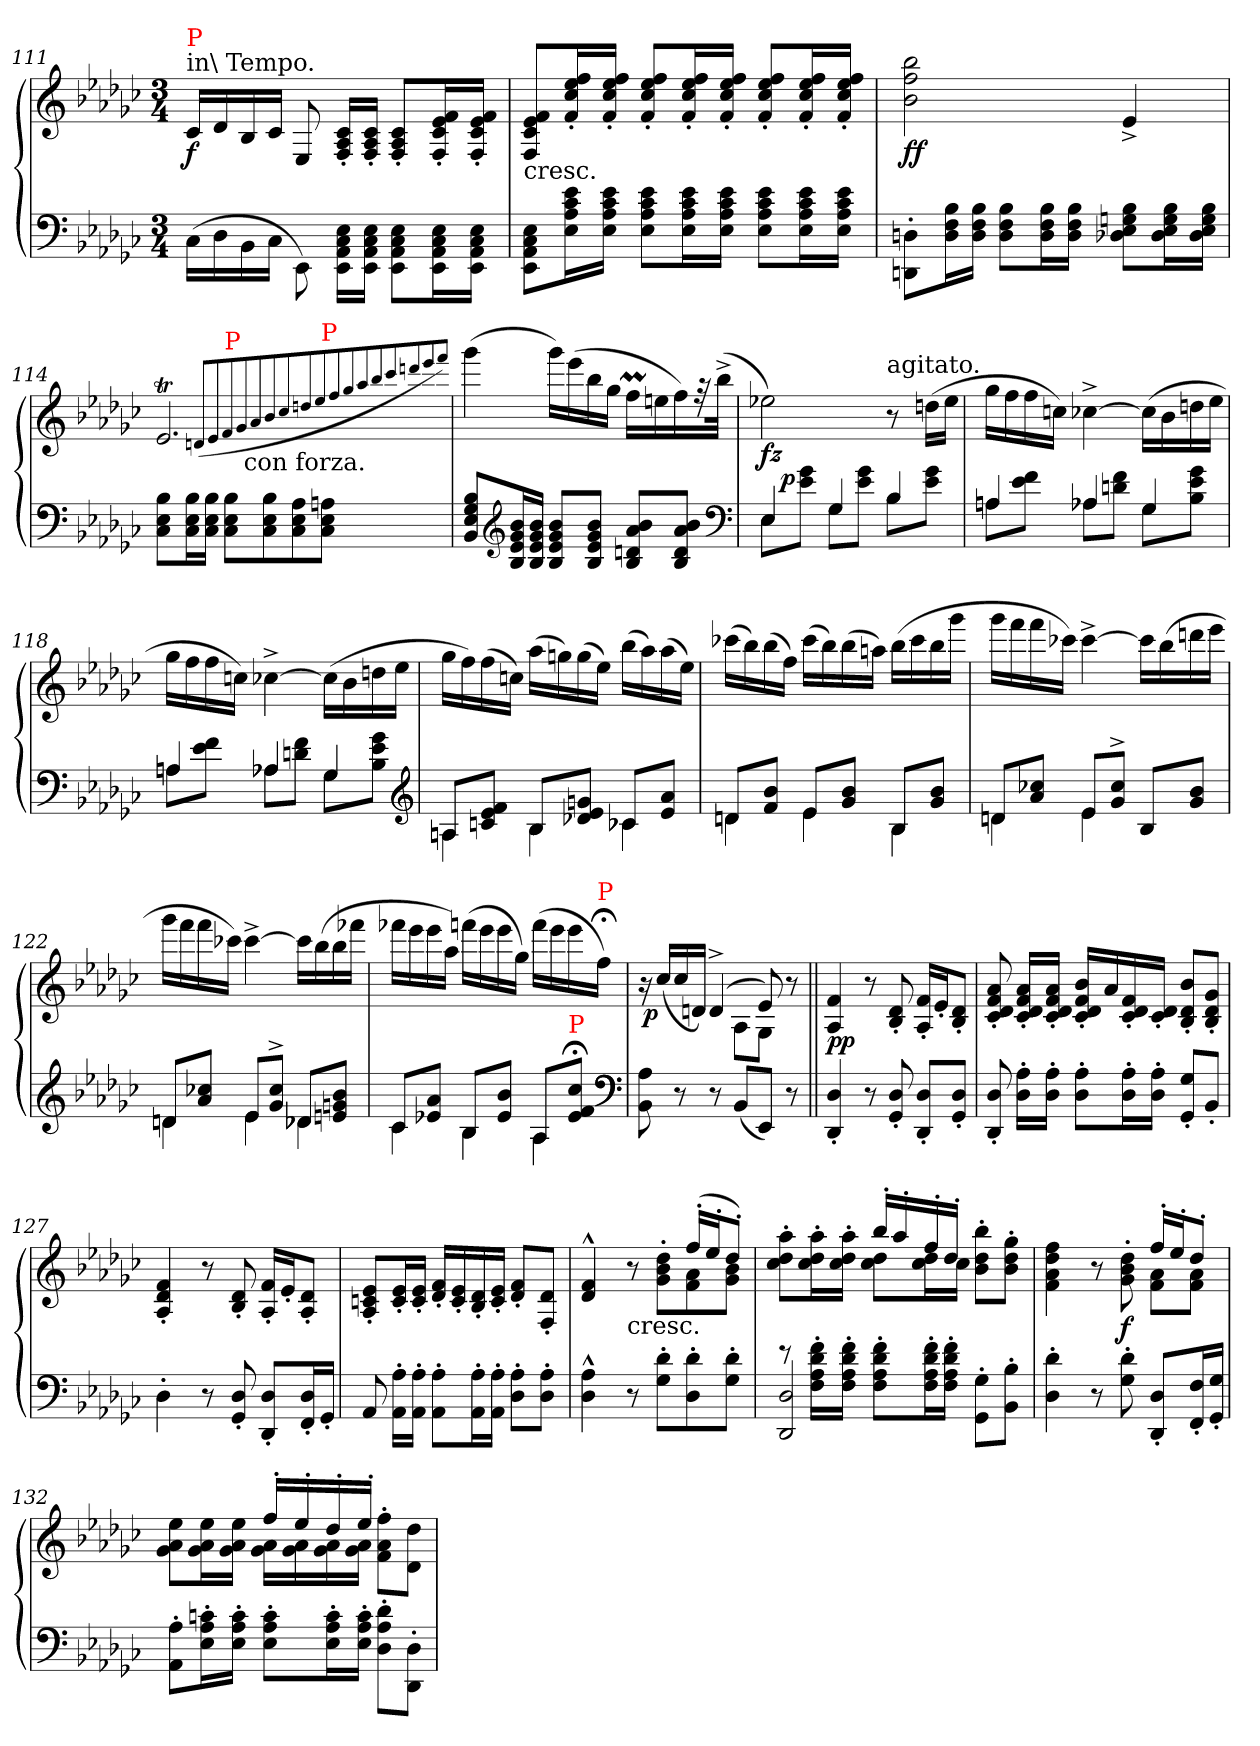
**kern	**kern	**dynam
*part1	*part1	*part1
*staff2	*staff1	*staff1/2
*clefF4	*clefG2	*
*k[b-e-a-d-g-c-]	*k[b-e-a-d-g-c-]	*
*M3/4	*M3/4	*
=111	=111	=111
!	!LO:TX:a:t=in\ Tempo.	!
!	!LO:TX:a:color=red:t=P	!
!	!	!LO:DY:b
(<16C-\LL	16c-/LL	f
16D-\	16d-/	.
16BB-\	16B-/	.
16C-\JJ	16c-/JJ	.
8EE-\)	8E-/	.
16E-\ 16C-\ 16AA-\ 16EE-\LL	16c-'>/ 16A-'>/ 16F'>/LL	.
16E-\ 16C-\ 16AA-\ 16EE-\JJ	16c-'>/ 16A-'>/ 16F'>/JJ	.
8E-\ 8C-\ 8AA-\ 8EE-\L	8c-'>/ 8A-'>/ 8F'>/L	.
16E-\ 16C-\ 16AA-\ 16EE-\L	16f'>/ 16e-'>/ 16c-'>/ 16F'>/L	.
16E-\ 16C-\ 16AA-\ 16EE-\JJ	16f'>/ 16e-'>/ 16c-'>/ 16F'>/JJ	.
=112	=112	=112
!	!LO:TX:b:t=cresc.	!
8E-\ 8C-\ 8AA-\ 8EE-\L	8f/ 8e-/ 8c-/ 8F/L	.
16e- 16c- 16A- 16E-L	16ff'/ 16ee-'/ 16cc-'/ 16f'/L	.
16e- 16c- 16A- 16E-JJ	16ff'/ 16ee-'/ 16cc-'/ 16f'/JJ	.
8e- 8c- 8A- 8E-L	8ff'/ 8ee-'/ 8cc-'/ 8f'/L	.
16e- 16c- 16A- 16E-L	16ff'/ 16ee-'/ 16cc-'/ 16f'/L	.
16e- 16c- 16A- 16E-JJ	16ff'/ 16ee-'/ 16cc-'/ 16f'/JJ	.
8e- 8c- 8A- 8E-L	8ff'/ 8ee-'/ 8cc-'/ 8f'/L	.
16e- 16c- 16A- 16E-L	16ff'/ 16ee-'/ 16cc-'/ 16f'/L	.
16e- 16c- 16A- 16E-JJ	16ff'/ 16ee-'/ 16cc-'/ 16f'/JJ	.
=113	=113	=113
!	!	!LO:DY:b
8Dn'\ 8DDn'\L	2bb- 2ff 2b-	ff
16B- 16F 16DL	.	.
16B- 16F 16DJJ	.	.
8B- 8F 8DL	.	.
16B- 16F 16DL	.	.
16B- 16F 16DJJ	.	.
8B- 8Gn 8E- 8D-XL	4e-^>	.
16B- 16G 16E- 16D-L	.	.
16B- 16G 16E- 16D-JJ	.	.
=114	=114	=114
*	*^	*
*	*	*^	*
*	*	*	*^	*
8B- 8E- 8C-L	2.e-T	4ryy	4ryy	2ryy	.
16B- 16E- 16C-L	.	.	.	.	.
16B- 16E- 16C-JJ	.	.	.	.	.
!	!	!LO:TX:a:color=red:t=P	!	!	!
8B- 8E- 8C-L	.	2...ryy	16ryy	.	.
!	!	!	!LO:TX:b:t=con forza.	!	!
.	.	.	2..ryy	.	.
8B- 8E- 8C-	.	.	.	.	.
8A- 8E- 8C-	.	.	.	8ryy	.
!	!	!	!	!LO:TX:a:color=red:t=P	!
8An 8E- 8C-J	.	.	.	2ryy	.
4..ryy	4ryy	.	.	.	.
.	16ryy	.	.	.	.
.	8ryy	.	.	.	.
.	.	.	.	16ryy	.
.	(<8qqdn/L	.	.	.	.
.	8qqe-/	.	.	.	.
.	8qqf/	.	.	.	.
.	8qqg-/	.	.	.	.
.	8qqa-/	.	.	.	.
.	8qqb-/	.	.	.	.
.	8qqcc-/	.	.	.	.
.	8qqddn/	.	.	.	.
.	8qqee-/	.	.	.	.
.	8qqff/	.	.	.	.
.	8qqgg-/	.	.	.	.
.	8qqaa-/	.	.	.	.
.	8qqbb-/	.	.	.	.
.	8qqccc-/	.	.	.	.
.	8qqdddn/	.	.	.	.
.	8qqeee-/	.	.	.	.
.	8qqfff/J)	.	.	.	.
=115	=115	=115	=115	=115	=115
!	!	!	!	!	!LO:DY:b=2:rj
!	!	!	!	!	!LO:DY:n=1:b
*	*v	*v	*v	*v	*
8B- 8G- 8E- 8BB-L	(>4ggg-	fz fff
*clefG2	*	*
16b- 16g- 16e- 16B-L	.	.
16b- 16g- 16e- 16B-JJ	.	.
8b- 8g- 8e- 8B-L	16ggg-LL)	.
.	(>16eee-	.
8b- 8g- 8e- 8B-J	16bb-	.
.	16gg-JJ	.
8b- 8a- 8dn 8B-L	16ffm\LL	.
.	16een\	.
8b- 8a- 8d 8B-J	16ff\)	.
.	32rff	.
.	(>32bb-^<\JJk	.
*clefF4	*	*
=116	=116	=116
*^	*	*
!	!	!	!LO:DY:b
*	*	*^	*
4E-/	8E-L	2ee-X)	16ryy	fz
!	!	!	!	!LO:DY:b
.	.	.	2ryy	p
.	8g- 8e-J	.	.	.
!LO:N:vis=4	!	!	!	!
8G-/	8G-L	.	.	.
8ryy	8g- 8e-J	.	.	.
!	!	!LO:TX:a:t=agitato.	!	!
4B-/	8B-L	8r	.	.
.	.	.	8.ryy	.
.	8g- 8e-J	(>16ddn\LL	.	.
.	.	16ee-\JJ	.	.
*	*	*v	*v	*
=117	=117	=117	=117
8AnL	4An/	16gg-LL	.
.	.	16ff	.
8f\ 8e-\J	.	16ff	.
.	.	16ccnJJ)	.
8A-XL	4A-X/	[4cc-X^\	.
8f\ 8dn\J	.	.	.
8G-L	4G-/	(>16cc-LL]	.
.	.	16b-	.
8B-\ 8g-\ 8e-\J	.	16ddn	.
.	.	16ee-JJ	.
=118	=118	=118	=118
8AnL	4An/	16gg-LL	.
.	.	16ff	.
8f\ 8e-\J	.	16ff	.
.	.	16ccnJJ)	.
8A-XL	4A-X/	[4cc-X^\	.
8f\ 8dn\J	.	.	.
8G-L	4G-/	(>16cc-LL]	.
.	.	16b-	.
8g-\ 8e-\ 8B-\J	.	16ddn	.
.	.	16ee-JJ	.
*clefG2	*	*	*
=119	=119	=119	=119
8AnL	4An	16gg-LL	.
.	.	16ff)	.
8f 8e- 8cnJ	.	(>16ff	.
.	.	16ccnJJ)	.
8B-L	4B-	(>16aa-LL	.
.	.	16ggn)	.
8gn 8e- 8d-XJ	.	(>16gg	.
.	.	16ee-JJ)	.
8c-XL	4c-X	(>16bb-LL	.
.	.	16aa-)	.
8a- 8e-J	.	(>16aa-	.
.	.	16ee-JJ)	.
=120	=120	=120	=120
8dnL	4dn	(>16ccc-XLL	.
.	.	16bb-)	.
8b- 8fJ	.	(>16bb-	.
.	.	16ffJJ)	.
8e-L	4e-	(>16ccc-LL	.
.	.	16bb-)	.
8b- 8g-J	.	(>16bb-	.
.	.	16aanJJ)	.
8B-L	4B-	(>16bb-LL	.
.	.	16ccc-	.
8b- 8g-J	.	16bb-	.
.	.	16ggg-JJ	.
=121	=121	=121	=121
8dnL	4dn\	16ggg-LL	.
.	.	16fff	.
8cc-X 8a-J	.	16fff	.
.	.	16ccc-XJJ)	.
8e-L	4e-\	[4ccc-^<\	.
8cc-^> 8g-^>J	.	.	.
8B-L	4ryy	16ccc-LL]	.
.	.	(>16bb-	.
8b- 8g-J	.	16dddn	.
.	.	16eee-JJ	.
=122	=122	=122	=122
8dnL	4dn\	16ggg-LL	.
.	.	16fff	.
8cc-X 8a-J	.	16fff	.
.	.	16ccc-XJJ)	.
8e-L	4e-\	[4ccc-^<	.
8cc-^> 8g-^>J	.	.	.
8d-XL	4d-X\	16ccc-LL]	.
.	.	(>16bb-	.
8b- 8gn 8enJ	.	16bb-	.
.	.	16fff-XJJ	.
=123	=123	=123	=123
8c-L	4c-	16fff-XLL	.
.	.	16eee-	.
8a- 8e-XJ	.	16eee-	.
.	.	16aa-JJ)	.
8B-L	4B-	(>16fffnLL	.
.	.	16eee-	.
8b- 8e-J	.	16eee-	.
.	.	16gg-JJ)	.
8A-L	4A-	(>16fffLL	.
.	.	16eee-	.
!LO:TX:a:color=red:t=P	!	!	!
8cc-; 8f; 8e-;J	.	16eee-	.
!	!	!LO:TX:a:color=red:t=P	!
.	.	16ff;<JJ)	.
*v	*v	*	*
*clefF4	*	*
=124	=124	=124
*	*^	*
8A- 8BB-	16r	4.ryy	.
!	!	!	!LO:DY:b:rj
.	(16cc-LL	.	p
8r	16cc-	.	.
.	16dnJJ)	.	.
8r	(>4d^<	.	.
(<8BB-L	.	8A-L	.
8EE-J)	8e-)	8G-J	.
8r	8r	8ryy	.
=125||	=125||	=125||	=125||
!	!	!	!LO:DY:b
*	*v	*v	*
4D-' 4DD-'	4f 4A-	pp
8r	8r	.
8D-' 8GG-'	8d-' 8B-'	.
8D-' 8DD-'L	16f' 16A-'LL	.
.	16e-'J	.
8D-' 8GG-'J	8d-' 8B-'J	.
=126	=126	=126
8D-' 8DD-'	8a-' 8f' 8d-' 8c-'	.
16A-' 16D-'LL	16a-' 16f' 16d-' 16c-'LL	.
16A-' 16D-'JJ	16a-' 16f' 16d-' 16c-'JJ	.
8A-' 8D-'L	16b-' 16f' 16d-' 16c-'LL	.
.	16a-	.
16A-' 16D-'L	16f' 16d-' 16c-'	.
16A-' 16D-'JJ	16d-' 16c-'JJ	.
8G-' 8GG-'L	8b-' 8d-' 8B-'L	.
8BB-'J	8g-' 8d-' 8B-'J	.
=127	=127	=127
4D-'	4f' 4d-' 4A-'	.
8r	8r	.
8D-' 8GG-'	8d-' 8B-'	.
8D-' 8DD-'L	16f' 16A-'LL	.
.	16e-'J	.
16D-' 16FF'L	8d-' 8A-'J	.
16GG-'JJ	.	.
=128	=128	=128
8AA-	8e-' 8cn' 8A-'L	.
16A-' 16AA-'LL	16e-' 16c'L	.
16A-' 16AA-'JJ	16e-' 16c'JJ	.
8A-' 8AA-'L	16f' 16d-'LL	.
.	16e-' 16c'	.
16A-' 16AA-'L	16d-' 16B-'	.
16A-' 16AA-'JJ	16e-' 16c'JJ	.
8A-' 8D-'L	8f' 8d-'L	.
8A-' 8D-'J	8d-' 8F'J	.
=129	=129	=129
*	*^	*
4A-^^> 4D-^^>	2ryy	4f^^>/ 4d-^^>/	.
!	!	!LO:TX:b:t=cresc.	!
8r	.	8r	.
8d-' 8G-'L	.	8dd-' 8b-' 8g-'L	.
8d-' 8D-'	(>16ff'>LL	8a- 8f	.
.	16ee-'>J	.	.
8d-' 8G-'J	8dd-'>J)	8b- 8g-J	.
=130	=130	=130	=130
*^	*	*	*
8re	2D-/ 2DD-/	4ryy	8aa-' 8dd-' 8cc-'L	.
16f'>\ 16d-'>\ 16A-'>\ 16F'>\LL	.	.	16aa-' 16dd-' 16cc-'L	.
16f'> 16d-'> 16A-'> 16F'>JJ	.	.	16aa-' 16dd-' 16cc-'JJ	.
8f'>\ 8d-'>\ 8A-'>\ 8F'>\L	.	16bb-'LL	8dd- 8cc-L	.
.	.	16aa-'>	.	.
16f'> 16d-'> 16A-'> 16F'>L	.	16ff'	16dd- 16cc-L	.
16f'> 16d-'> 16A-'> 16F'>JJ	.	16dd-'JJ	16cc-JJ	.
4ryy	8G-'>\ 8GG-'>\L	4ryy	8bb-' 8dd-' 8b-'L	.
.	8B-'> 8BB-'>J	.	8gg-' 8dd-' 8b-'J	.
*v	*v	*	*	*
=131	=131	=131	=131
4d-' 4D-'	2ryy	4ff 4dd- 4a- 4f	.
8r	.	8r	.
!	!	!	!LO:DY:b
8d-' 8G-'	.	8dd-' 8b-' 8g-'	f
8D-' 8DD-'L	16ff'LL	8a- 8fL	.
.	16ee-'J	.	.
16F' 16FF'L	8dd-'J	8a- 8fJ	.
16G-' 16GG-'JJ	.	.	.
=132	=132	=132	=132
8A-' 8AA-'L	4ryy	8ee- 8a- 8g-L	.
16cn' 16A-' 16E-'L	.	16ee- 16a- 16g-L	.
16c' 16A-' 16E-'JJ	.	16ee- 16a- 16g-JJ	.
8c' 8A-' 8E-'L	16ff'LL	16a- 16g-LL	.
.	16ee-'	16a- 16g-	.
16c' 16A-' 16E-'L	16dd-'	16a- 16g-	.
16c' 16A-' 16E-'JJ	16ee-'JJ	16a- 16g-JJ	.
8d-' 8A-' 8D-'L	8ff'\ 8a-'\ 8f'\L	4ryy	.
8D-' 8DD-'J	8dd-\ 8d-\J	.	.
*	*v	*v	*
=	=	=
*-	*-	*-
